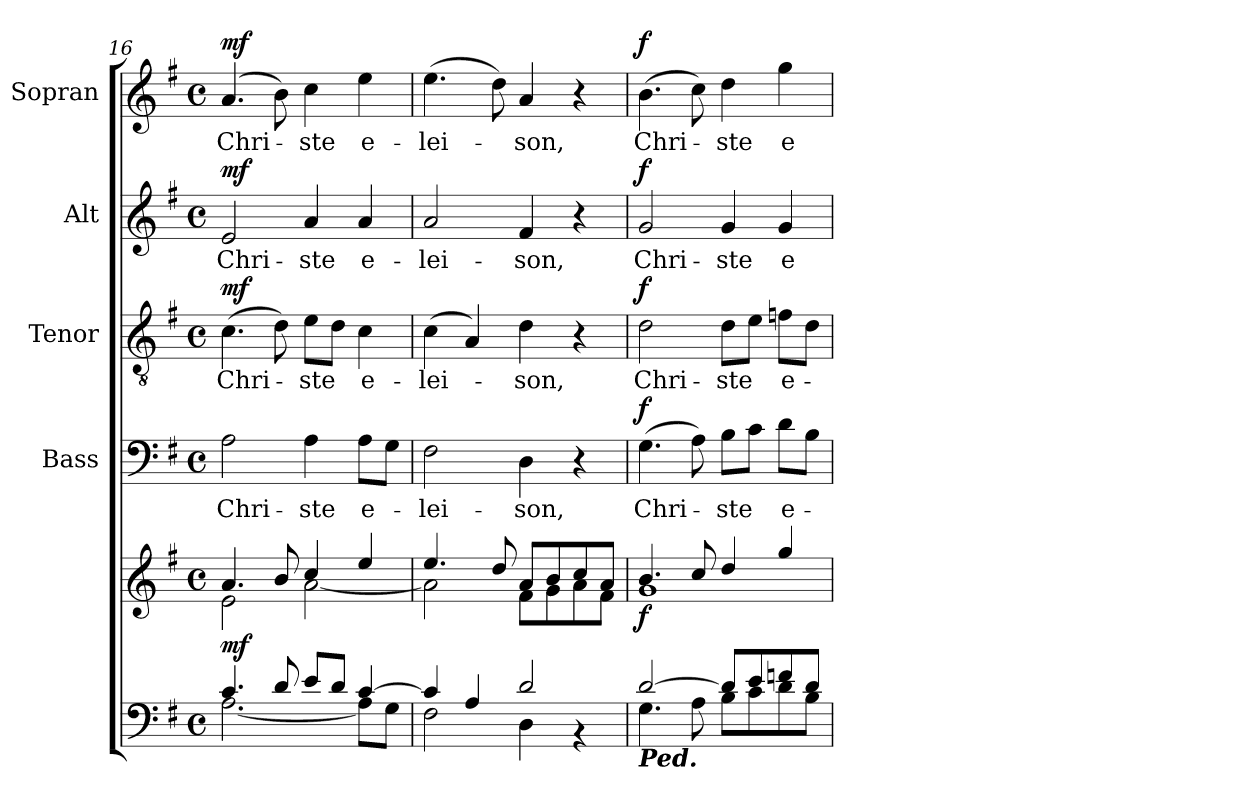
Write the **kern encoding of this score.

**kern	**kern	**dynam	**kern	**text	**dynam	**kern	**text	**dynam	**kern	**text	**dynam	**kern	**text	**dynam
*part5	*part5	*part5	*part4	*part4	*part4	*part3	*part3	*part3	*part2	*part2	*part2	*part1	*part1	*part1
*staff6	*staff5	*staff5/6	*staff4	*staff4	*staff4	*staff3	*staff3	*staff3	*staff2	*staff2	*staff2	*staff1	*staff1	*staff1
*	*	*	*I"Bass	*	*	*I"Tenor	*	*	*I"Alt	*	*	*I"Sopran	*	*
*	*	*	*I'B.	*	*	*I'T.	*	*	*I'A.	*	*	*I'S.	*	*
*clefF4	*clefG2	*	*clefF4	*	*	*clefGv2	*	*	*clefG2	*	*	*clefG2	*	*
*k[f#]	*k[f#]	*	*k[f#]	*	*	*k[f#]	*	*	*k[f#]	*	*	*k[f#]	*	*
*G:	*G:	*	*G:	*	*	*G:	*	*	*G:	*	*	*G:	*	*
*M4/4	*M4/4	*	*M4/4	*	*	*M4/4	*	*	*M4/4	*	*	*M4/4	*	*
*met(c)	*met(c)	*	*met(c)	*	*	*met(c)	*	*	*met(c)	*	*	*met(c)	*	*
=16	=16	=16	=16	=16	=16	=16	=16	=16	=16	=16	=16	=16	=16	=16
*^	*^	*	*	*	*	*	*	*	*	*	*	*	*	*
!	!	!	!	!LO:DY:b	!	!LO:LY:b	!LO:DY:a	!	!LO:LY:b	!	!	!LO:LY:b	!	!	!LO:LY:b	!
!	!	!	!	!	!	!	!LO:DY:n=1:a	!	!	!LO:DY:a	!	!	!LO:DY:a	!	!	!LO:DY:a
4.c/	[<2.A\	4.a/	2e\	mf	2A\	Chri-	mf mf	(>4.c\	Chri-	mf	2e/	Chri-	mf	(4.a/	Chri-	mf
8d/	.	8b/	.	.	.	.	.	8d\)	.	.	.	.	.	8b\)	.	.
!	!	!	!	!	!	!LO:LY:b	!	!	!LO:LY:b	!	!	!LO:LY:b	!	!	!LO:LY:b	!
8e/L	.	4cc/	[<2a\	.	4A\	-ste	.	8e\L	-ste	.	4a/	-ste	.	4cc\	-ste	.
8d/J	.	.	.	.	.	.	.	8d\J	.	.	.	.	.	.	.	.
!	!	!	!	!	!	!LO:LY:b	!	!	!LO:LY:b	!	!	!LO:LY:b	!	!	!LO:LY:b	!
[>4c/	8A\L]	4ee/	.	.	8A\L	e-	.	4c\	e-	.	4a/	e-	.	4ee\	e-	.
.	8G\J	.	.	.	8G\J	.	.	.	.	.	.	.	.	.	.	.
!!LO:LB:g=z
=17	=17	=17	=17	=17	=17	=17	=17	=17	=17	=17	=17	=17	=17	=17	=17	=17
!	!	!	!	!	!	!LO:LY:b	!	!	!LO:LY:b	!	!	!LO:LY:b	!	!	!LO:LY:b	!
4c/]	2F#\	4.ee/	2a\]	.	2F#\	-lei-	.	(>4c\	-lei-	.	2a/	-lei-	.	(>4.ee\	-lei-	.
4A/	.	.	.	.	.	.	.	4A/)	.	.	.	.	.	.	.	.
.	.	8dd/	.	.	.	.	.	.	.	.	.	.	.	8dd\)	.	.
!	!	!	!	!	!	!LO:LY:b	!	!	!LO:LY:b	!	!	!LO:LY:b	!	!	!LO:LY:b	!
2d/	4D\	8a/L	8f#\L	.	4D\	-son,	.	4d\	-son,	.	4f#/	-son,	.	4a/	-son,	.
.	.	8b/	8g\	.	.	.	.	.	.	.	.	.	.	.	.	.
.	4r	8cc/	8a\	.	4r	.	.	4r	.	.	4r	.	.	4r	.	.
.	.	8a/J	8f#\J	.	.	.	.	.	.	.	.	.	.	.	.	.
=18	=18	=18	=18	=18	=18	=18	=18	=18	=18	=18	=18	=18	=18	=18	=18	=18
!LO:TX:b:Bi:t=Ped.	!	!	!	!	!	!	!	!	!	!	!	!	!	!	!	!
!	!	!	!	!LO:DY:b	!	!LO:LY:b	!LO:DY:a	!	!LO:LY:b	!LO:DY:a	!	!LO:LY:b	!LO:DY:a	!	!LO:LY:b	!LO:DY:a
[>2d/	4.G\	4.b/	1g	f	(>4.G\	Chri-	f	2d\	Chri-	f	2g/	Chri-	f	(>4.b\	Chri-	f
.	8A\	8cc/	.	.	8A\)	.	.	.	.	.	.	.	.	8cc\)	.	.
!	!	!	!	!	!	!LO:LY:b	!	!	!LO:LY:b	!	!	!LO:LY:b	!	!	!LO:LY:b	!
8d/L]	8B\L	4dd/	.	.	8B\L	-ste	.	8d\L	-ste	.	4g/	-ste	.	4dd\	-ste	.
8e/	8c\	.	.	.	8c\J	.	.	8e\J	.	.	.	.	.	.	.	.
!	!	!	!	!	!	!LO:LY:b	!	!	!LO:LY:b	!	!	!LO:LY:b	!	!	!LO:LY:b	!
8fn/	8d\	4gg/	.	.	8d\L	e-	.	8fn\L	e-	.	4g/	e-	.	4gg\	e-	.
8d/J	8B\J	.	.	.	8B\J	.	.	8d\J	.	.	.	.	.	.	.	.
*v	*v	*	*	*	*	*	*	*	*	*	*	*	*	*	*	*
*	*v	*v	*	*	*	*	*	*	*	*	*	*	*	*	*
=	=	=	=	=	=	=	=	=	=	=	=	=	=	=
*-	*-	*-	*-	*-	*-	*-	*-	*-	*-	*-	*-	*-	*-	*-
